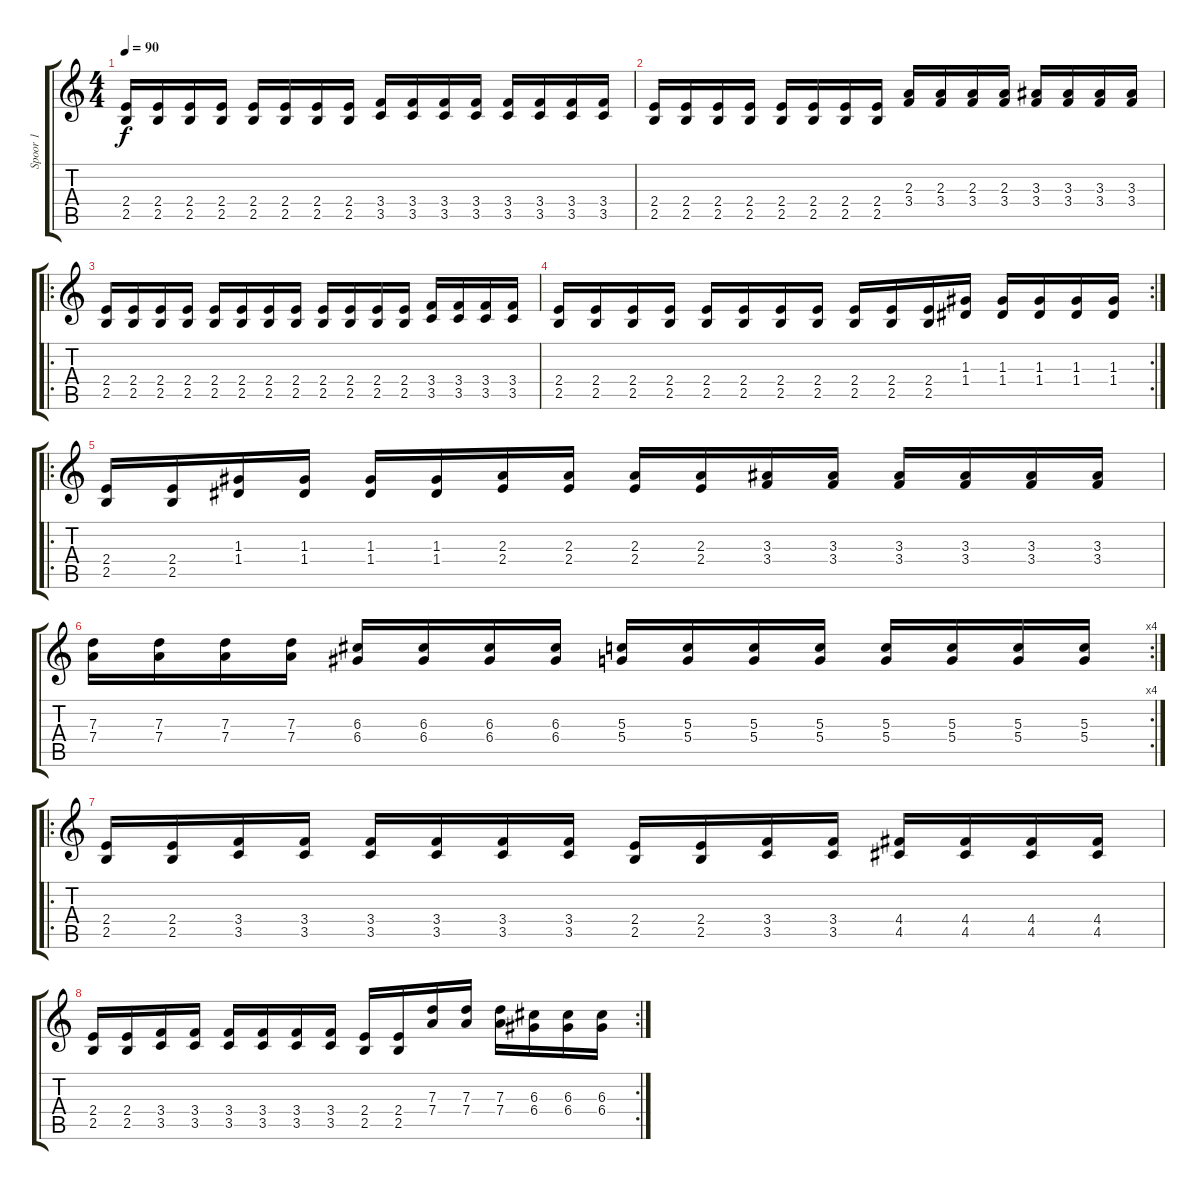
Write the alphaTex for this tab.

\track ("Spoor 1" "Spoor 1") {instrument distortionguitar}
\staff {score tabs}
\tuning (E4 B3 G3 D3 A2 E2) {hide}
\ts (4 4)
\tempo 90
\clef g2
\ks c
(2.4 2.5).16{dy f} (2.4 2.5).16 (2.4 2.5).16 (2.4 2.5).16 (2.4 2.5).16 (2.4 2.5).16 (2.4 2.5).16 (2.4 2.5).16 (3.4 3.5).16 (3.4 3.5).16 (3.4 3.5).16 (3.4 3.5).16 (3.4 3.5).16 (3.4 3.5).16 (3.4 3.5).16 (3.4 3.5).16 |
(2.4 2.5).16 (2.4 2.5).16 (2.4 2.5).16 (2.4 2.5).16 (2.4 2.5).16 (2.4 2.5).16 (2.4 2.5).16 (2.4 2.5).16 (2.3 3.4).16 (2.3 3.4).16 (2.3 3.4).16 (2.3 3.4).16 (3.3 3.4).16 (3.3 3.4).16 (3.3 3.4).16 (3.3 3.4).16 |
\ro
(2.4 2.5).16 (2.4 2.5).16 (2.4 2.5).16 (2.4 2.5).16 (2.4 2.5).16 (2.4 2.5).16 (2.4 2.5).16 (2.4 2.5).16 (2.4 2.5).16 (2.4 2.5).16 (2.4 2.5).16 (2.4 2.5).16 (3.4 3.5).16 (3.4 3.5).16 (3.4 3.5).16 (3.4 3.5).16 |
\rc 2
(2.4 2.5).16 (2.4 2.5).16 (2.4 2.5).16 (2.4 2.5).16 (2.4 2.5).16 (2.4 2.5).16 (2.4 2.5).16 (2.4 2.5).16 (2.4 2.5).16 (2.4 2.5).16 (2.4 2.5).16 (1.3 1.4).16 (1.3 1.4).16 (1.3 1.4).16 (1.3 1.4).16 (1.3 1.4).16 |
\ro
(2.4 2.5).16 (2.4 2.5).16 (1.3 1.4).16 (1.3 1.4).16 (1.3 1.4).16 (1.3 1.4).16 (2.3 2.4).16 (2.3 2.4).16 (2.3 2.4).16 (2.3 2.4).16 (3.3 3.4).16 (3.3 3.4).16 (3.3 3.4).16 (3.3 3.4).16 (3.3 3.4).16 (3.3 3.4).16 |
\rc 4
(7.3 7.4).16 (7.3 7.4).16 (7.3 7.4).16 (7.3 7.4).16 (6.3 6.4).16 (6.3 6.4).16 (6.3 6.4).16 (6.3 6.4).16 (5.3 5.4).16 (5.3 5.4).16 (5.3 5.4).16 (5.3 5.4).16 (5.3 5.4).16 (5.3 5.4).16 (5.3 5.4).16 (5.3 5.4).16 |
\ro
(2.4 2.5).16 (2.4 2.5).16 (3.4 3.5).16 (3.4 3.5).16 (3.4 3.5).16 (3.4 3.5).16 (3.4 3.5).16 (3.4 3.5).16 (2.4 2.5).16 (2.4 2.5).16 (3.4 3.5).16 (3.4 3.5).16 (4.4 4.5).16 (4.4 4.5).16 (4.4 4.5).16 (4.4 4.5).16 |
\rc 2
(2.4 2.5).16 (2.4 2.5).16 (3.4 3.5).16 (3.4 3.5).16 (3.4 3.5).16 (3.4 3.5).16 (3.4 3.5).16 (3.4 3.5).16 (2.4 2.5).16 (2.4 2.5).16 (7.3 7.4).16 (7.3 7.4).16 (7.3 7.4).16 (6.3 6.4).16 (6.3 6.4).16 (6.3 6.4).16
